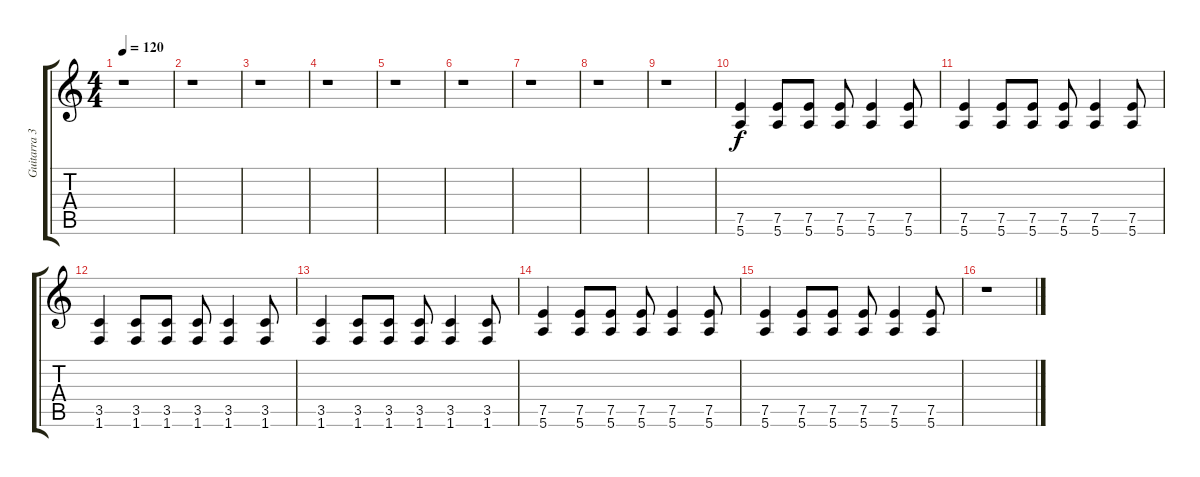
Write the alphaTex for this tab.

\track ("Guitarra 3" "Guitarra 3") {instrument overdrivenguitar}
\staff {score tabs}
\tuning (E4 B3 G3 D3 A2 E2) {hide}
\ts (4 4)
\tempo 120
\clef g2
\ks c
r.1{dy f instrument overdrivenguitar} |
r.1 |
r.1 |
r.1 |
r.1 |
r.1 |
r.1 |
r.1 |
r.1 |
(7.5 5.6).4 (7.5 5.6).8 (7.5 5.6).8 (7.5 5.6).8 (7.5 5.6).4 (7.5 5.6).8 |
(7.5 5.6).4 (7.5 5.6).8 (7.5 5.6).8 (7.5 5.6).8 (7.5 5.6).4 (7.5 5.6).8 |
(3.5 1.6).4 (3.5 1.6).8 (3.5 1.6).8 (3.5 1.6).8 (3.5 1.6).4 (3.5 1.6).8 |
(3.5 1.6).4 (3.5 1.6).8 (3.5 1.6).8 (3.5 1.6).8 (3.5 1.6).4 (3.5 1.6).8 |
(7.5 5.6).4 (7.5 5.6).8 (7.5 5.6).8 (7.5 5.6).8 (7.5 5.6).4 (7.5 5.6).8 |
(7.5 5.6).4 (7.5 5.6).8 (7.5 5.6).8 (7.5 5.6).8 (7.5 5.6).4 (7.5 5.6).8 |
r.1
